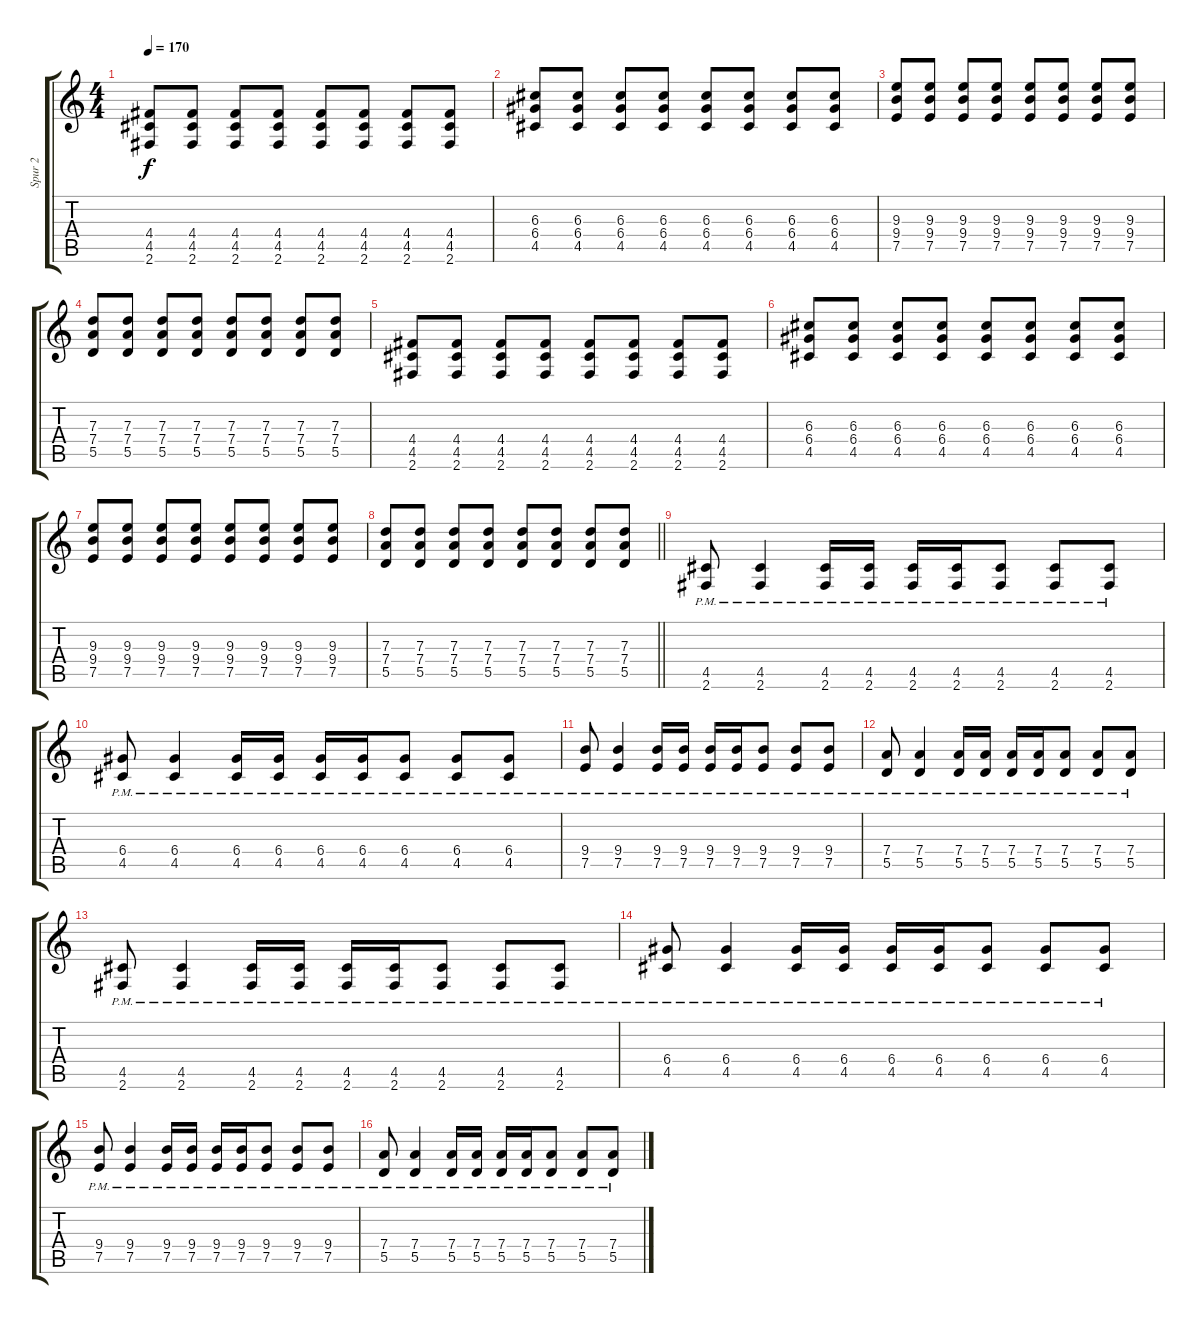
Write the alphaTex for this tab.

\track ("Spur 2" "Spur 2") {instrument overdrivenguitar}
\staff {score tabs}
\tuning (E4 B3 G3 D3 A2 E2) {hide}
\ts (4 4)
\tempo 170
\clef g2
\ks c
(4.4 4.5 2.6).8{dy f} (4.4 4.5 2.6).8 (4.4 4.5 2.6).8 (4.4 4.5 2.6).8 (4.4 4.5 2.6).8 (4.4 4.5 2.6).8 (4.4 4.5 2.6).8 (4.4 4.5 2.6).8 |
(6.3 6.4 4.5).8 (6.3 6.4 4.5).8 (6.3 6.4 4.5).8 (6.3 6.4 4.5).8 (6.3 6.4 4.5).8 (6.3 6.4 4.5).8 (6.3 6.4 4.5).8 (6.3 6.4 4.5).8 |
(9.3 9.4 7.5).8 (9.3 9.4 7.5).8 (9.3 9.4 7.5).8 (9.3 9.4 7.5).8 (9.3 9.4 7.5).8 (9.3 9.4 7.5).8 (9.3 9.4 7.5).8 (9.3 9.4 7.5).8 |
(7.3 7.4 5.5).8 (7.3 7.4 5.5).8 (7.3 7.4 5.5).8 (7.3 7.4 5.5).8 (7.3 7.4 5.5).8 (7.3 7.4 5.5).8 (7.3 7.4 5.5).8 (7.3 7.4 5.5).8 |
(4.4 4.5 2.6).8 (4.4 4.5 2.6).8 (4.4 4.5 2.6).8 (4.4 4.5 2.6).8 (4.4 4.5 2.6).8 (4.4 4.5 2.6).8 (4.4 4.5 2.6).8 (4.4 4.5 2.6).8 |
(6.3 6.4 4.5).8 (6.3 6.4 4.5).8 (6.3 6.4 4.5).8 (6.3 6.4 4.5).8 (6.3 6.4 4.5).8 (6.3 6.4 4.5).8 (6.3 6.4 4.5).8 (6.3 6.4 4.5).8 |
(9.3 9.4 7.5).8 (9.3 9.4 7.5).8 (9.3 9.4 7.5).8 (9.3 9.4 7.5).8 (9.3 9.4 7.5).8 (9.3 9.4 7.5).8 (9.3 9.4 7.5).8 (9.3 9.4 7.5).8 |
\barLineRight lightlight
(7.3 7.4 5.5).8 (7.3 7.4 5.5).8 (7.3 7.4 5.5).8 (7.3 7.4 5.5).8 (7.3 7.4 5.5).8 (7.3 7.4 5.5).8 (7.3 7.4 5.5).8 (7.3 7.4 5.5).8 |
(4.5{pm} 2.6{pm}).8 (4.5{pm} 2.6{pm}).4 (4.5{pm} 2.6{pm}).16 (4.5{pm} 2.6{pm}).16 (4.5{pm} 2.6{pm}).16 (4.5{pm} 2.6{pm}).16 (4.5{pm} 2.6{pm}).8 (4.5{pm} 2.6{pm}).8 (4.5{pm} 2.6{pm}).8 |
(6.4{pm} 4.5{pm}).8 (6.4{pm} 4.5{pm}).4 (6.4{pm} 4.5{pm}).16 (6.4{pm} 4.5{pm}).16 (6.4{pm} 4.5{pm}).16 (6.4{pm} 4.5{pm}).16 (6.4{pm} 4.5{pm}).8 (6.4{pm} 4.5{pm}).8 (6.4 4.5{pm}).8 |
(9.4{pm} 7.5{pm}).8 (9.4{pm} 7.5{pm}).4 (9.4{pm} 7.5{pm}).16 (9.4{pm} 7.5{pm}).16 (9.4{pm} 7.5{pm}).16 (9.4{pm} 7.5{pm}).16 (9.4{pm} 7.5{pm}).8 (9.4{pm} 7.5{pm}).8 (9.4 7.5{pm}).8 |
(7.4{pm} 5.5{pm}).8 (7.4{pm} 5.5{pm}).4 (7.4{pm} 5.5{pm}).16 (7.4{pm} 5.5{pm}).16 (7.4{pm} 5.5{pm}).16 (7.4{pm} 5.5{pm}).16 (7.4{pm} 5.5{pm}).8 (7.4{pm} 5.5{pm}).8 (7.4{pm} 5.5).8 |
(4.5{pm} 2.6{pm}).8 (4.5{pm} 2.6{pm}).4 (4.5{pm} 2.6{pm}).16 (4.5{pm} 2.6{pm}).16 (4.5{pm} 2.6{pm}).16 (4.5{pm} 2.6{pm}).16 (4.5{pm} 2.6{pm}).8 (4.5{pm} 2.6{pm}).8 (4.5{pm} 2.6{pm}).8 |
(6.4{pm} 4.5{pm}).8 (6.4{pm} 4.5{pm}).4 (6.4{pm} 4.5{pm}).16 (6.4{pm} 4.5{pm}).16 (6.4{pm} 4.5{pm}).16 (6.4{pm} 4.5{pm}).16 (6.4{pm} 4.5{pm}).8 (6.4{pm} 4.5{pm}).8 (6.4 4.5{pm}).8 |
(9.4{pm} 7.5{pm}).8 (9.4{pm} 7.5{pm}).4 (9.4{pm} 7.5{pm}).16 (9.4{pm} 7.5{pm}).16 (9.4{pm} 7.5{pm}).16 (9.4{pm} 7.5{pm}).16 (9.4{pm} 7.5{pm}).8 (9.4{pm} 7.5{pm}).8 (9.4 7.5{pm}).8 |
(7.4{pm} 5.5{pm}).8 (7.4{pm} 5.5{pm}).4 (7.4{pm} 5.5{pm}).16 (7.4{pm} 5.5{pm}).16 (7.4{pm} 5.5{pm}).16 (7.4{pm} 5.5{pm}).16 (7.4{pm} 5.5{pm}).8 (7.4{pm} 5.5{pm}).8 (7.4{pm} 5.5).8
